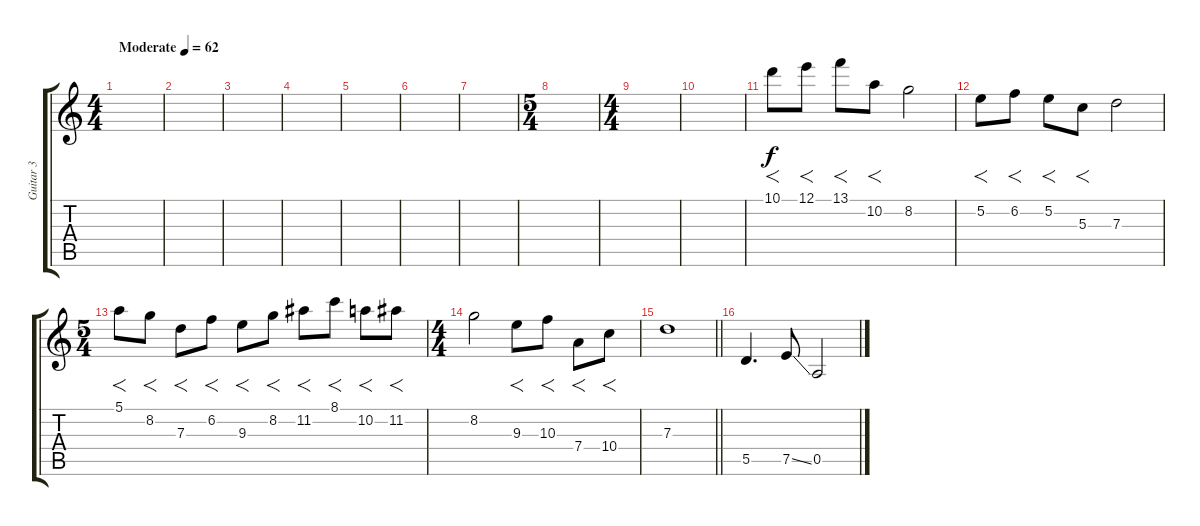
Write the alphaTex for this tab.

\track ("Guitar 3" "Guitar 3") {instrument overdrivenguitar}
\staff {score tabs}
\tuning (E4 B3 G3 D3 A2 E2) {hide}
\ts (4 4)
\tempo (62 "Moderate")
\clef g2
\ks c
|
|
|
|
|
|
|
\ts (5 4)
|
\ts (4 4)
|
|
10.1.8{f} 12.1.8{f} 13.1.8{f} 10.2.8{f} 8.2.2 |
5.2.8{f} 6.2.8{f} 5.2.8{f} 5.3.8{f} 7.3.2 |
\ts (5 4)
5.1.8{f} 8.2.8{f} 7.3.8{f} 6.2.8{f} 9.3.8{f} 8.2.8{f} 11.2.8{f} 8.1.8{f} 10.2.8{f} 11.2.8{f} |
\ts (4 4)
8.2.2 9.3.8{f} 10.3.8{f} 7.4.8{f} 10.4.8{f} |
\barLineRight lightlight
7.3.1 |
5.5.4{d} 7.5{ss}.8 0.5.2
